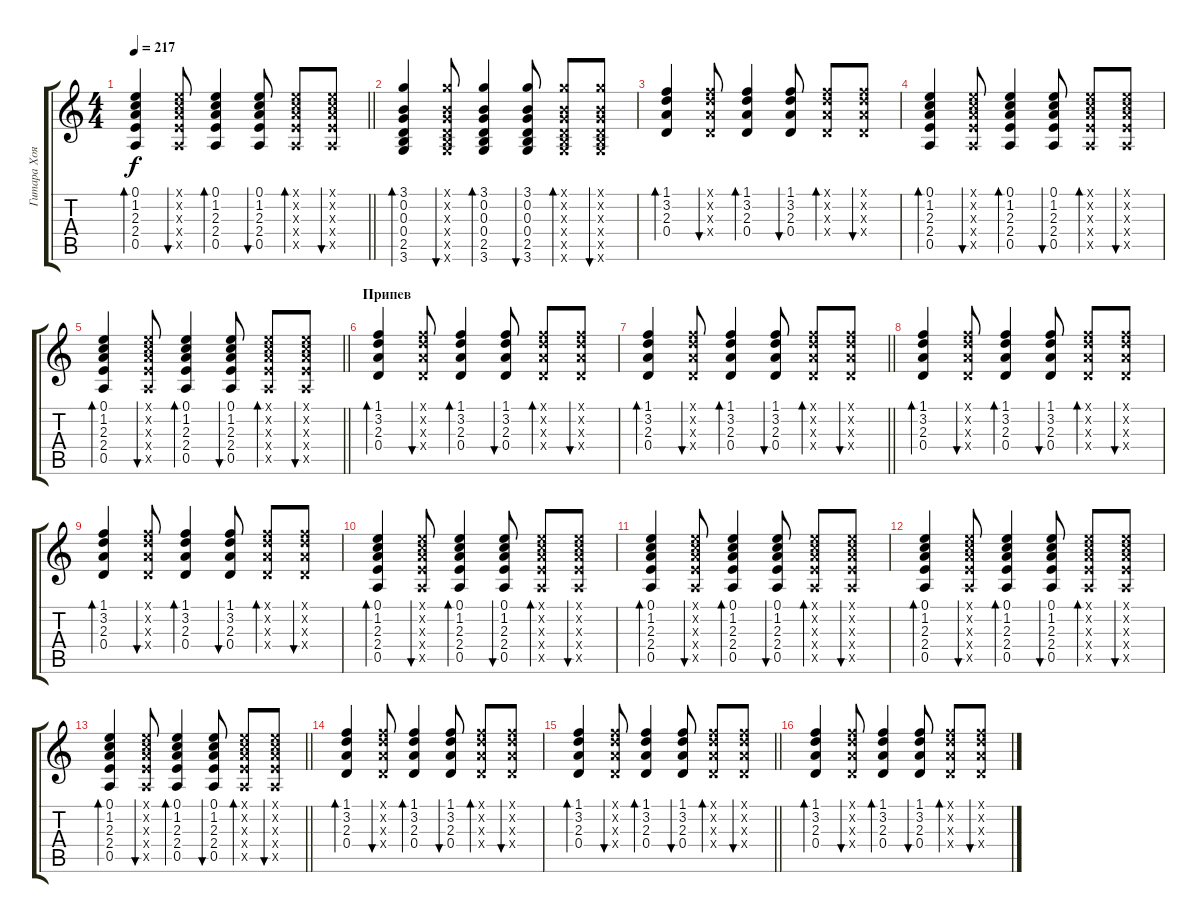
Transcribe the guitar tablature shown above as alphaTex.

\track ("Гитара Хоя" "Гитара Хоя") {instrument acousticguitarsteel}
\staff {score tabs}
\tuning (E4 B3 G3 D3 A2 E2) {hide}
\ts (4 4)
\tempo 217
\clef g2
\barLineRight lightlight
\ks c
(0.1 1.2 2.3 2.4 0.5).4{bd 60 dy f} (0.1{x} 1.2{x} 2.3{x} 2.4{x} 0.5{x}).8{bu 60} (0.1 1.2 2.3 2.4 0.5).4{bd 60} (0.1 1.2 2.3 2.4 0.5).8{bu 60} (0.1{x} 1.2{x} 2.3{x} 2.4{x} 0.5{x}).8{bd 60} (0.1{x} 1.2{x} 2.3{x} 2.4{x} 0.5{x}).8{bu 60} |
(3.1 0.2 0.3 0.4 2.5 3.6).4{bd 60} (3.1{x} 0.2{x} 0.3{x} 0.4{x} 2.5{x} 3.6{x}).8{bu 60} (3.1 0.2 0.3 0.4 2.5 3.6).4{bd 60} (3.1 0.2 0.3 0.4 2.5 3.6).8{bu 60} (3.1{x} 0.2{x} 0.3{x} 0.4{x} 2.5{x} 3.6{x}).8{bd 60} (3.1{x} 0.2{x} 0.3{x} 0.4{x} 2.5{x} 3.6{x}).8{bu 60} |
(1.1 3.2 2.3 0.4).4{bd 60} (1.1{x} 3.2{x} 2.3{x} 0.4{x}).8{bu 60} (1.1 3.2 2.3 0.4).4{bd 60} (1.1 3.2 2.3 0.4).8{bu 60} (1.1{x} 3.2{x} 2.3{x} 0.4{x}).8{bd 60} (1.1{x} 3.2{x} 2.3{x} 0.4{x}).8{bu 60} |
(0.1 1.2 2.3 2.4 0.5).4{bd 60} (0.1{x} 1.2{x} 2.3{x} 2.4{x} 0.5{x}).8{bu 60} (0.1 1.2 2.3 2.4 0.5).4{bd 60} (0.1 1.2 2.3 2.4 0.5).8{bu 60} (0.1{x} 1.2{x} 2.3{x} 2.4{x} 0.5{x}).8{bd 60} (0.1{x} 1.2{x} 2.3{x} 2.4{x} 0.5{x}).8{bu 60} |
\barLineRight lightlight
(0.1 1.2 2.3 2.4 0.5).4{bd 60} (0.1{x} 1.2{x} 2.3{x} 2.4{x} 0.5{x}).8{bu 60} (0.1 1.2 2.3 2.4 0.5).4{bd 60} (0.1 1.2 2.3 2.4 0.5).8{bu 60} (0.1{x} 1.2{x} 2.3{x} 2.4{x} 0.5{x}).8{bd 60} (0.1{x} 1.2{x} 2.3{x} 2.4{x} 0.5{x}).8{bu 60} |
\section ("" "Припев")
(1.1 3.2 2.3 0.4).4{bd 60} (1.1{x} 3.2{x} 2.3{x} 0.4{x}).8{bu 60} (1.1 3.2 2.3 0.4).4{bd 60} (1.1 3.2 2.3 0.4).8{bu 60} (1.1{x} 3.2{x} 2.3{x} 0.4{x}).8{bd 60} (1.1{x} 3.2{x} 2.3{x} 0.4{x}).8{bu 60} |
\barLineRight lightlight
(1.1 3.2 2.3 0.4).4{bd 60} (1.1{x} 3.2{x} 2.3{x} 0.4{x}).8{bu 60} (1.1 3.2 2.3 0.4).4{bd 60} (1.1 3.2 2.3 0.4).8{bu 60} (1.1{x} 3.2{x} 2.3{x} 0.4{x}).8{bd 60} (1.1{x} 3.2{x} 2.3{x} 0.4{x}).8{bu 60} |
(1.1 3.2 2.3 0.4).4{bd 60} (1.1{x} 3.2{x} 2.3{x} 0.4{x}).8{bu 60} (1.1 3.2 2.3 0.4).4{bd 60} (1.1 3.2 2.3 0.4).8{bu 60} (1.1{x} 3.2{x} 2.3{x} 0.4{x}).8{bd 60} (1.1{x} 3.2{x} 2.3{x} 0.4{x}).8{bu 60} |
(1.1 3.2 2.3 0.4).4{bd 60} (1.1{x} 3.2{x} 2.3{x} 0.4{x}).8{bu 60} (1.1 3.2 2.3 0.4).4{bd 60} (1.1 3.2 2.3 0.4).8{bu 60} (1.1{x} 3.2{x} 2.3{x} 0.4{x}).8{bd 60} (1.1{x} 3.2{x} 2.3{x} 0.4{x}).8{bu 60} |
(0.1 1.2 2.3 2.4 0.5).4{bd 60} (0.1{x} 1.2{x} 2.3{x} 2.4{x} 0.5{x}).8{bu 60} (0.1 1.2 2.3 2.4 0.5).4{bd 60} (0.1 1.2 2.3 2.4 0.5).8{bu 60} (0.1{x} 1.2{x} 2.3{x} 2.4{x} 0.5{x}).8{bd 60} (0.1{x} 1.2{x} 2.3{x} 2.4{x} 0.5{x}).8{bu 60} |
(0.1 1.2 2.3 2.4 0.5).4{bd 60} (0.1{x} 1.2{x} 2.3{x} 2.4{x} 0.5{x}).8{bu 60} (0.1 1.2 2.3 2.4 0.5).4{bd 60} (0.1 1.2 2.3 2.4 0.5).8{bu 60} (0.1{x} 1.2{x} 2.3{x} 2.4{x} 0.5{x}).8{bd 60} (0.1{x} 1.2{x} 2.3{x} 2.4{x} 0.5{x}).8{bu 60} |
(0.1 1.2 2.3 2.4 0.5).4{bd 60} (0.1{x} 1.2{x} 2.3{x} 2.4{x} 0.5{x}).8{bu 60} (0.1 1.2 2.3 2.4 0.5).4{bd 60} (0.1 1.2 2.3 2.4 0.5).8{bu 60} (0.1{x} 1.2{x} 2.3{x} 2.4{x} 0.5{x}).8{bd 60} (0.1{x} 1.2{x} 2.3{x} 2.4{x} 0.5{x}).8{bu 60} |
\barLineRight lightlight
(0.1 1.2 2.3 2.4 0.5).4{bd 60} (0.1{x} 1.2{x} 2.3{x} 2.4{x} 0.5{x}).8{bu 60} (0.1 1.2 2.3 2.4 0.5).4{bd 60} (0.1 1.2 2.3 2.4 0.5).8{bu 60} (0.1{x} 1.2{x} 2.3{x} 2.4{x} 0.5{x}).8{bd 60} (0.1{x} 1.2{x} 2.3{x} 2.4{x} 0.5{x}).8{bu 60} |
(1.1 3.2 2.3 0.4).4{bd 60} (1.1{x} 3.2{x} 2.3{x} 0.4{x}).8{bu 60} (1.1 3.2 2.3 0.4).4{bd 60} (1.1 3.2 2.3 0.4).8{bu 60} (1.1{x} 3.2{x} 2.3{x} 0.4{x}).8{bd 60} (1.1{x} 3.2{x} 2.3{x} 0.4{x}).8{bu 60} |
\barLineRight lightlight
(1.1 3.2 2.3 0.4).4{bd 60} (1.1{x} 3.2{x} 2.3{x} 0.4{x}).8{bu 60} (1.1 3.2 2.3 0.4).4{bd 60} (1.1 3.2 2.3 0.4).8{bu 60} (1.1{x} 3.2{x} 2.3{x} 0.4{x}).8{bd 60} (1.1{x} 3.2{x} 2.3{x} 0.4{x}).8{bu 60} |
(1.1 3.2 2.3 0.4).4{bd 60} (1.1{x} 3.2{x} 2.3{x} 0.4{x}).8{bu 60} (1.1 3.2 2.3 0.4).4{bd 60} (1.1 3.2 2.3 0.4).8{bu 60} (1.1{x} 3.2{x} 2.3{x} 0.4{x}).8{bd 60} (1.1{x} 3.2{x} 2.3{x} 0.4{x}).8{bu 60}
